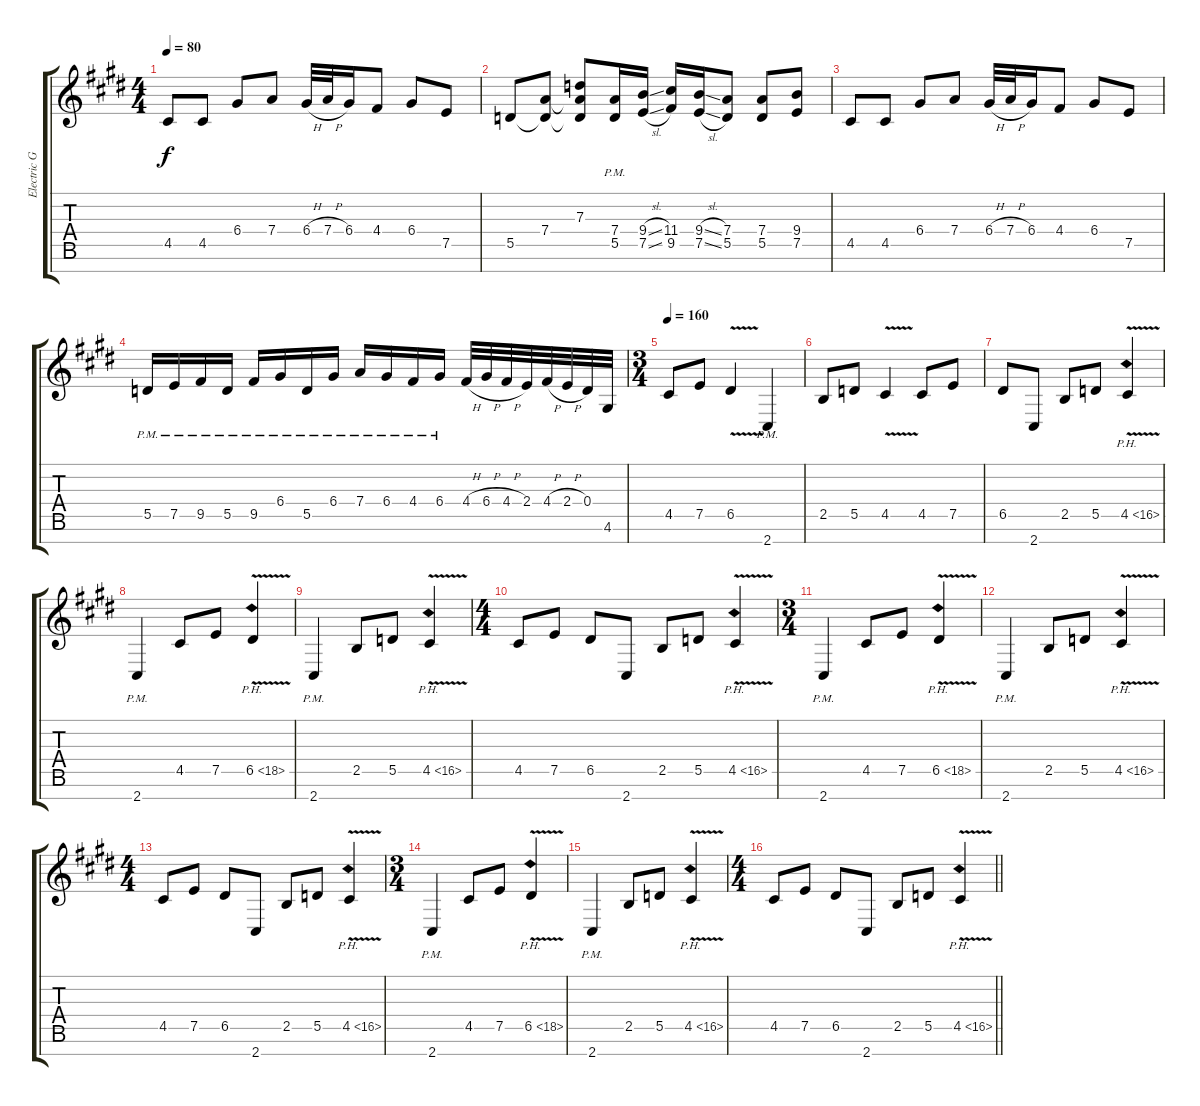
\track ("Electric Guitar" "Electric G") {instrument distortionguitar}
\staff {score tabs}
\tuning (E4 B3 G3 D3 A2 E2 B1) {hide}
\ts (4 4)
\tempo 80
\clef g2
\ks e
4.5.8{dy f} 4.5.8 6.4.8 7.4.8 6.4{h}.32 7.4{h}.32 6.4.16 4.4.8 6.4.8 7.5.8 |
5.5.8 (7.4 5.5{t}).8 (7.3 7.4{t} 5.5{t}).8 (7.4{pm} 5.5{pm}).16 (9.4{sl} 7.5{sl}).16 (11.4 9.5).16 (9.4{sl} 7.5{sl}).16 (7.4 5.5).8 (7.4 5.5).8 (9.4 7.5).8 |
4.5.8 4.5.8 6.4.8 7.4.8 6.4{h}.32 7.4{h}.32 6.4.16 4.4.8 6.4.8 7.5.8 |
5.5{pm}.16 7.5{pm}.16 9.5{pm}.16 5.5{pm}.16 9.5{pm}.16 6.4{pm}.16 5.5{pm}.16 6.4{pm}.16 7.4{pm}.16 6.4{pm}.16 4.4{pm}.16 6.4{pm}.16 4.4{h}.32 6.4{h}.32 4.4{h}.32 2.4.32 4.4{h}.32 2.4{h}.32 0.4.32 4.6.32 |
\ts (3 4)
\tempo 165
\tempo 160
4.5.8 7.5.8 6.5{v}.4 2.7{pm}.4 |
2.5.8 5.5.8 4.5{v}.4 4.5.8 7.5.8 |
6.5.8 2.7.8 2.5.8 5.5.8 4.5{ph 12 v}.4 |
2.7{pm}.4 4.5.8 7.5.8 6.5{ph 12 v}.4 |
2.7{pm}.4 2.5.8 5.5.8 4.5{ph 12 v}.4 |
\ts (4 4)
4.5.8 7.5.8 6.5.8 2.7.8 2.5.8 5.5.8 4.5{ph 12 v}.4 |
\ts (3 4)
2.7{pm}.4 4.5.8 7.5.8 6.5{ph 12 v}.4 |
2.7{pm}.4 2.5.8 5.5.8 4.5{ph 12 v}.4 |
\ts (4 4)
4.5.8 7.5.8 6.5.8 2.7.8 2.5.8 5.5.8 4.5{ph 12 v}.4 |
\ts (3 4)
2.7{pm}.4 4.5.8 7.5.8 6.5{ph 12 v}.4 |
2.7{pm}.4 2.5.8 5.5.8 4.5{ph 12 v}.4 |
\ts (4 4)
\barLineRight lightlight
4.5.8 7.5.8 6.5.8 2.7.8 2.5.8 5.5.8 4.5{ph 12 v}.4
